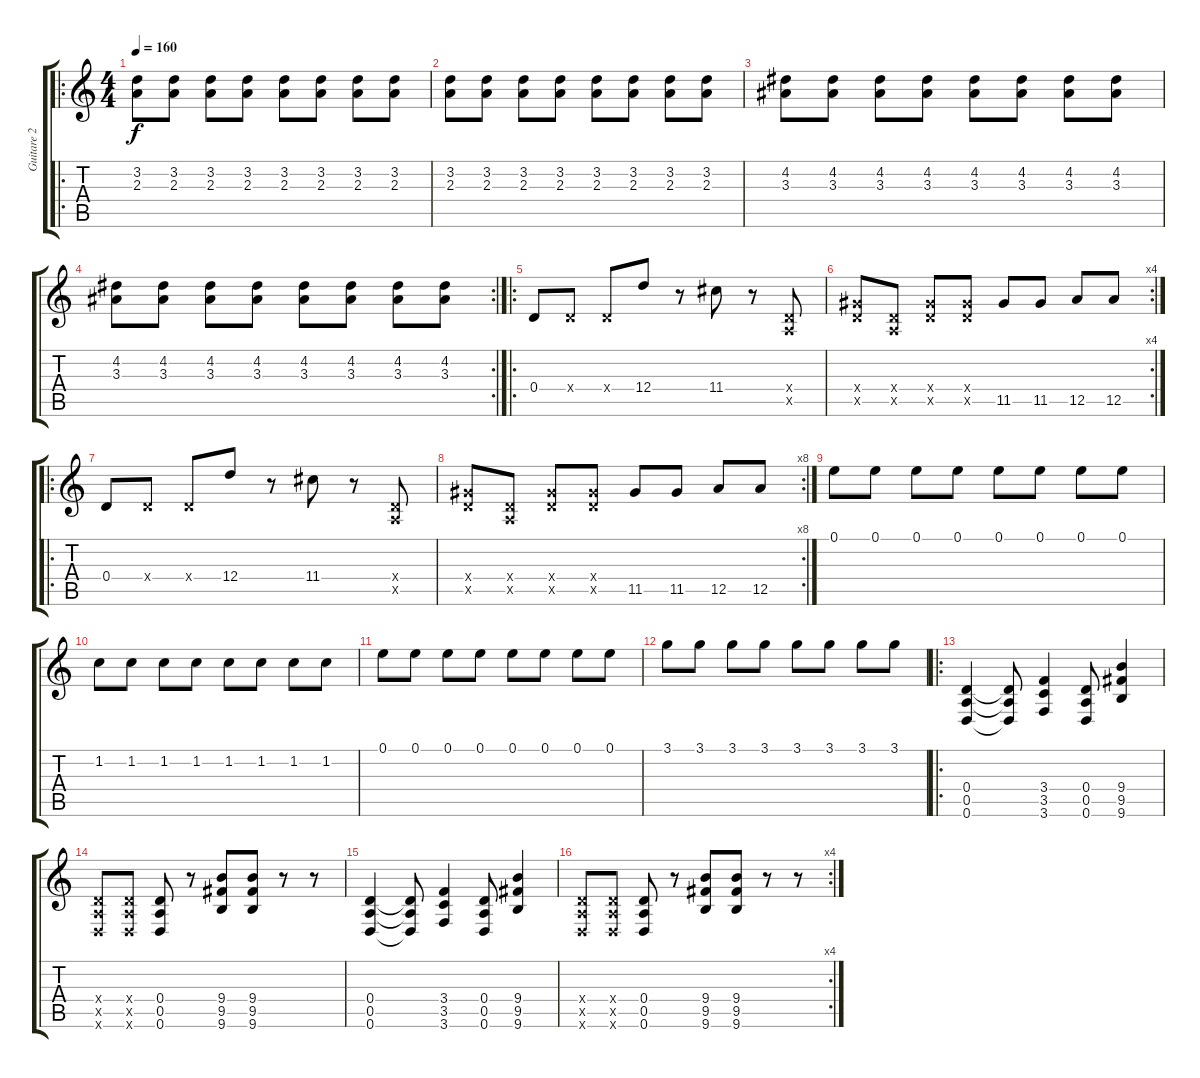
\track ("Guitare 2" "Guitare 2") {instrument distortionguitar}
\staff {score tabs}
\tuning (E4 B3 G3 D3 A2 D2) {hide}
\ro
\ts (4 4)
\tempo 160
\clef g2
\ks c
(3.2 2.3).8{dy f volume 8} (3.2 2.3).8 (3.2 2.3).8 (3.2 2.3).8 (3.2 2.3).8 (3.2 2.3).8 (3.2 2.3).8 (3.2 2.3).8 |
(3.2 2.3).8 (3.2 2.3).8 (3.2 2.3).8 (3.2 2.3).8 (3.2 2.3).8 (3.2 2.3).8 (3.2 2.3).8 (3.2 2.3).8 |
(4.2 3.3).8 (4.2 3.3).8 (4.2 3.3).8 (4.2 3.3).8 (4.2 3.3).8 (4.2 3.3).8 (4.2 3.3).8 (4.2 3.3).8 |
\rc 2
(4.2 3.3).8 (4.2 3.3).8 (4.2 3.3).8 (4.2 3.3).8 (4.2 3.3).8 (4.2 3.3).8 (4.2 3.3).8 (4.2 3.3).8 |
\ro
0.4.8{volume 13} 0.4{x}.8 0.4{x}.8 12.4.8 r.8 11.4.8 r.8 (0.4{x} 0.5{x}).8 |
\rc 4
(0.4{x} 11.5{x}).8 (0.4{x} 0.5{x}).8 (0.4{x} 11.5{x}).8 (0.4{x} 11.5{x}).8 11.5.8 11.5.8 12.5.8 12.5.8 |
\ro
0.4.8 0.4{x}.8 0.4{x}.8 12.4.8 r.8 11.4.8 r.8 (0.4{x} 0.5{x}).8 |
\rc 8
(0.4{x} 11.5{x}).8 (0.4{x} 0.5{x}).8 (0.4{x} 11.5{x}).8 (0.4{x} 11.5{x}).8 11.5.8 11.5.8 12.5.8 12.5.8 |
0.1.8 0.1.8 0.1.8 0.1.8 0.1.8 0.1.8 0.1.8 0.1.8 |
1.2.8 1.2.8 1.2.8 1.2.8 1.2.8 1.2.8 1.2.8 1.2.8 |
0.1.8 0.1.8 0.1.8 0.1.8 0.1.8 0.1.8 0.1.8 0.1.8 |
3.1.8 3.1.8 3.1.8 3.1.8 3.1.8 3.1.8 3.1.8 3.1.8 |
\ro
(0.4 0.5 0.6).4 (0.4{t} 0.5{t} 0.6{t}).8 (3.4 3.5 3.6).4 (0.4 0.5 0.6).8 (9.4 9.5 9.6).4 |
(0.4{x} 0.5{x} 0.6{x}).8 (0.4{x} 0.5{x} 0.6{x}).8 (0.4 0.5 0.6).8 r.8 (9.4 9.5 9.6).8 (9.4 9.5 9.6).8 r.8 r.8 |
(0.4 0.5 0.6).4 (0.4{t} 0.5{t} 0.6{t}).8 (3.4 3.5 3.6).4 (0.4 0.5 0.6).8 (9.4 9.5 9.6).4 |
\rc 4
(0.4{x} 0.5{x} 0.6{x}).8 (0.4{x} 0.5{x} 0.6{x}).8 (0.4 0.5 0.6).8 r.8 (9.4 9.5 9.6).8 (9.4 9.5 9.6).8 r.8 r.8
